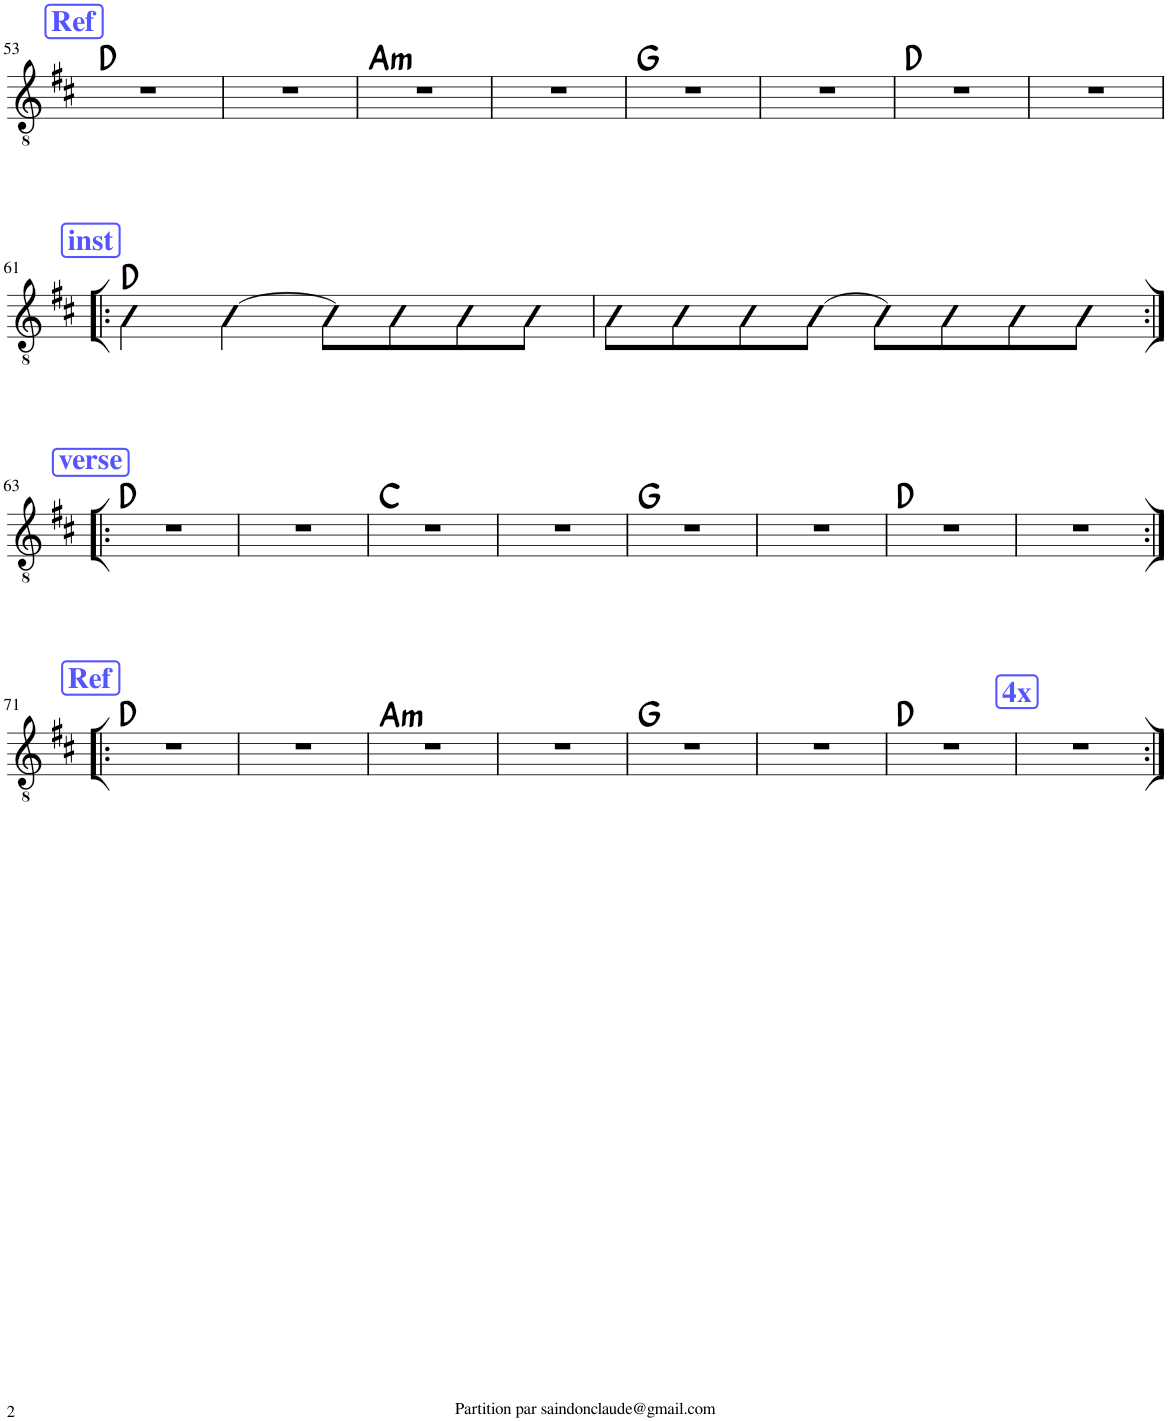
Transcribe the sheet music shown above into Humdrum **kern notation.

**kern	**harte
*part1	*part1
*staff1	*
*I"Classical Guitar	*
*I'Guit.	*
!!LO:PB:g=z
*clefGv2	*
*k[f#c#]	*
*M4/4	*
!!LO:REH:place=s1:a:B:cj:color=#5555FF:fs=14:t=Ref
=53	=53
1r	D:maj
=54	=54
1r	.
=55	=55
!	!LO:H:kt=m
1r	A:min
=56	=56
1r	.
=57	=57
1r	G:maj
=58	=58
1r	.
=59	=59
1r	D:maj
=60	=60
1r	.
!!LO:LB:g=z
!!LO:REH:place=s1:a:B:cj:color=#5555FF:fs=14:t=inst
=61!|:	=61!|:
4D\	D:maj
[4D\	.
8D\L]	.
8D\	.
8D\	.
8D\J	.
=62	=62
8D\L	.
8D\	.
8D\	.
[8D\J	.
8D\L]	.
8D\	.
8D\	.
8D\J	.
!!LO:LB:g=z
!!LO:REH:place=s1:a:B:cj:color=#5555FF:fs=14:t=verse
=63:|!|:	=63:|!|:
1r	D:maj
=64	=64
1r	.
=65	=65
1r	C:maj
=66	=66
1r	.
=67	=67
1r	G:maj
=68	=68
1r	.
=69	=69
1r	D:maj
=70	=70
1r	.
!!LO:LB:g=z
!!LO:REH:place=s1:a:B:cj:color=#5555FF:fs=14:t=Ref
=71:|!|:	=71:|!|:
1r	D:maj
=72	=72
1r	.
=73	=73
!	!LO:H:kt=m
1r	A:min
=74	=74
1r	.
=75	=75
1r	G:maj
=76	=76
1r	.
=77	=77
1r	D:maj
!!LO:REH:place=s1:a:B:cj:color=#5555FF:fs=14:t=4x
=78	=78
1r	.
=:|!	=:|!
*-	*-
